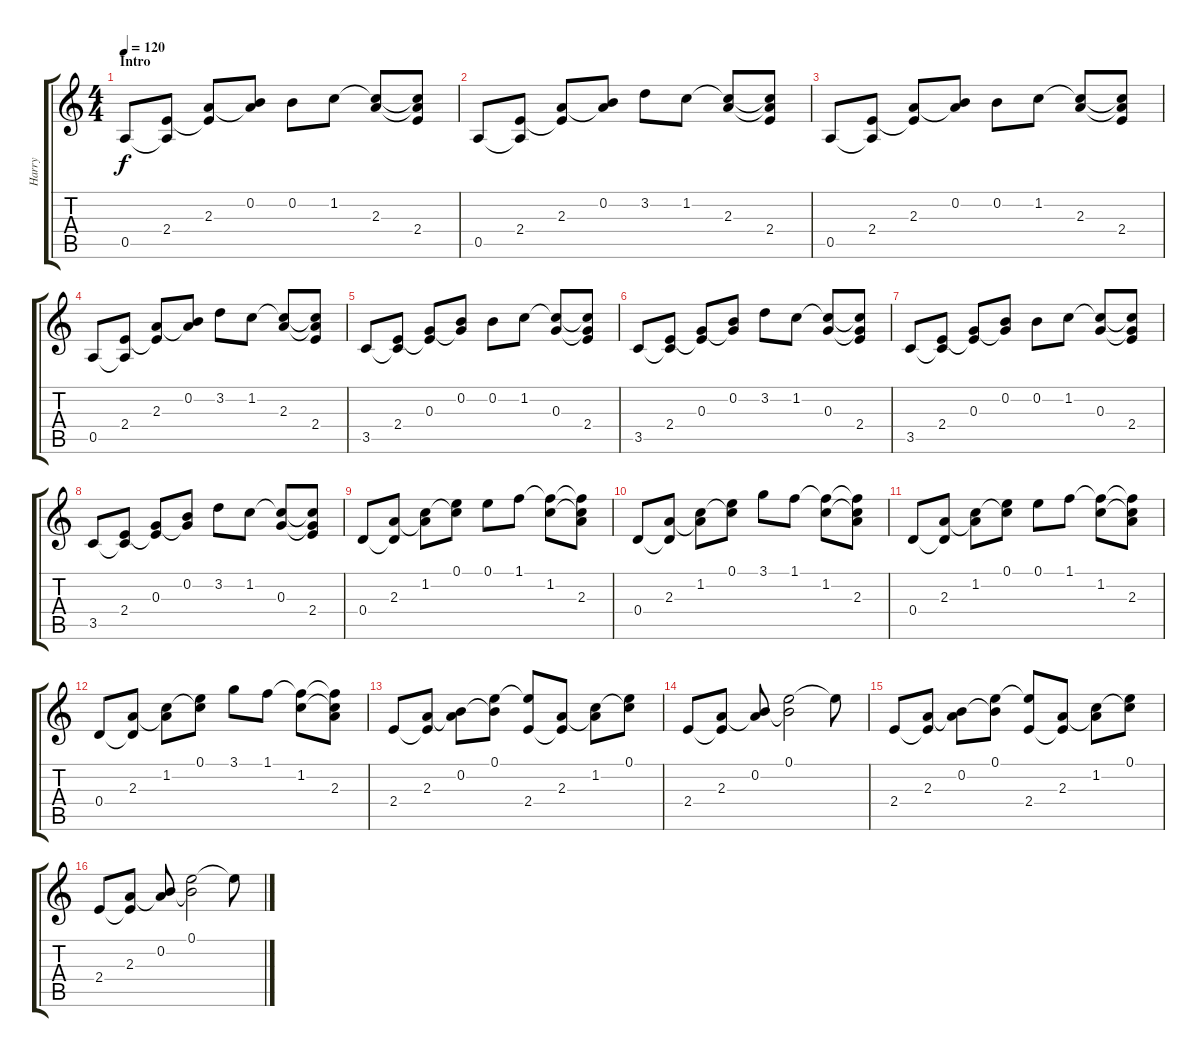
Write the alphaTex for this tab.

\track ("Harry" "Harry") {instrument acousticguitarnylon}
\staff {score tabs}
\tuning (E4 B3 G3 D3 A2 E2) {hide}
\ts (4 4)
\section ("" "Intro")
\tempo 120
\clef g2
\ks c
0.5.8{dy f instrument acousticguitarnylon} (2.4 0.5{t}).8 (2.3 2.4{t}).8 (0.2 2.3{t}).8 0.2.8 1.2.8 (1.2{t} 2.3).8 (1.2{t} 2.3{t} 2.4).8 |
0.5.8 (2.4 0.5{t}).8 (2.3 2.4{t}).8 (0.2 2.3{t}).8 3.2.8 1.2.8 (1.2{t} 2.3).8 (1.2{t} 2.3{t} 2.4).8 |
0.5.8 (2.4 0.5{t}).8 (2.3 2.4{t}).8 (0.2 2.3{t}).8 0.2.8 1.2.8 (1.2{t} 2.3).8 (1.2{t} 2.3{t} 2.4).8 |
0.5.8 (2.4 0.5{t}).8 (2.3 2.4{t}).8 (0.2 2.3{t}).8 3.2.8 1.2.8 (1.2{t} 2.3).8 (1.2{t} 2.3{t} 2.4).8 |
3.5.8 (2.4 3.5{t}).8 (0.3 2.4{t}).8 (0.2 0.3{t}).8 0.2.8 1.2.8 (1.2{t} 0.3).8 (1.2{t} 0.3{t} 2.4).8 |
3.5.8 (2.4 3.5{t}).8 (0.3 2.4{t}).8 (0.2 0.3{t}).8 3.2.8 1.2.8 (1.2{t} 0.3).8 (1.2{t} 0.3{t} 2.4).8 |
3.5.8 (2.4 3.5{t}).8 (0.3 2.4{t}).8 (0.2 0.3{t}).8 0.2.8 1.2.8 (1.2{t} 0.3).8 (1.2{t} 0.3{t} 2.4).8 |
3.5.8 (2.4 3.5{t}).8 (0.3 2.4{t}).8 (0.2 0.3{t}).8 3.2.8 1.2.8 (1.2{t} 0.3).8 (1.2{t} 0.3{t} 2.4).8 |
0.4.8 (2.3 0.4{t}).8 (1.2 2.3{t}).8 (0.1 1.2{t}).8 0.1.8 1.1.8 (1.1{t} 1.2).8 (1.1{t} 1.2{t} 2.3).8 |
0.4.8 (2.3 0.4{t}).8 (1.2 2.3{t}).8 (0.1 1.2{t}).8 3.1.8 1.1.8 (1.1{t} 1.2).8 (1.1{t} 1.2{t} 2.3).8 |
0.4.8 (2.3 0.4{t}).8 (1.2 2.3{t}).8 (0.1 1.2{t}).8 0.1.8 1.1.8 (1.1{t} 1.2).8 (1.1{t} 1.2{t} 2.3).8 |
0.4.8 (2.3 0.4{t}).8 (1.2 2.3{t}).8 (0.1 1.2{t}).8 3.1.8 1.1.8 (1.1{t} 1.2).8 (1.1{t} 1.2{t} 2.3).8 |
2.4.8 (2.3 2.4{t}).8 (0.2 2.3{t}).8 (0.1 0.2{t}).8 (0.1{t} 2.4).8 (2.3 2.4{t}).8 (1.2 2.3{t}).8 (0.1 1.2{t}).8 |
2.4.8 (2.3 2.4{t}).8 (0.2 2.3{t}).8 (0.1 0.2{t}).2 0.1{t}.8 |
2.4.8 (2.3 2.4{t}).8 (0.2 2.3{t}).8 (0.1 0.2{t}).8 (0.1{t} 2.4).8 (2.3 2.4{t}).8 (1.2 2.3{t}).8 (0.1 1.2{t}).8 |
2.4.8 (2.3 2.4{t}).8 (0.2 2.3{t}).8 (0.1 0.2{t}).2 0.1{t}.8
